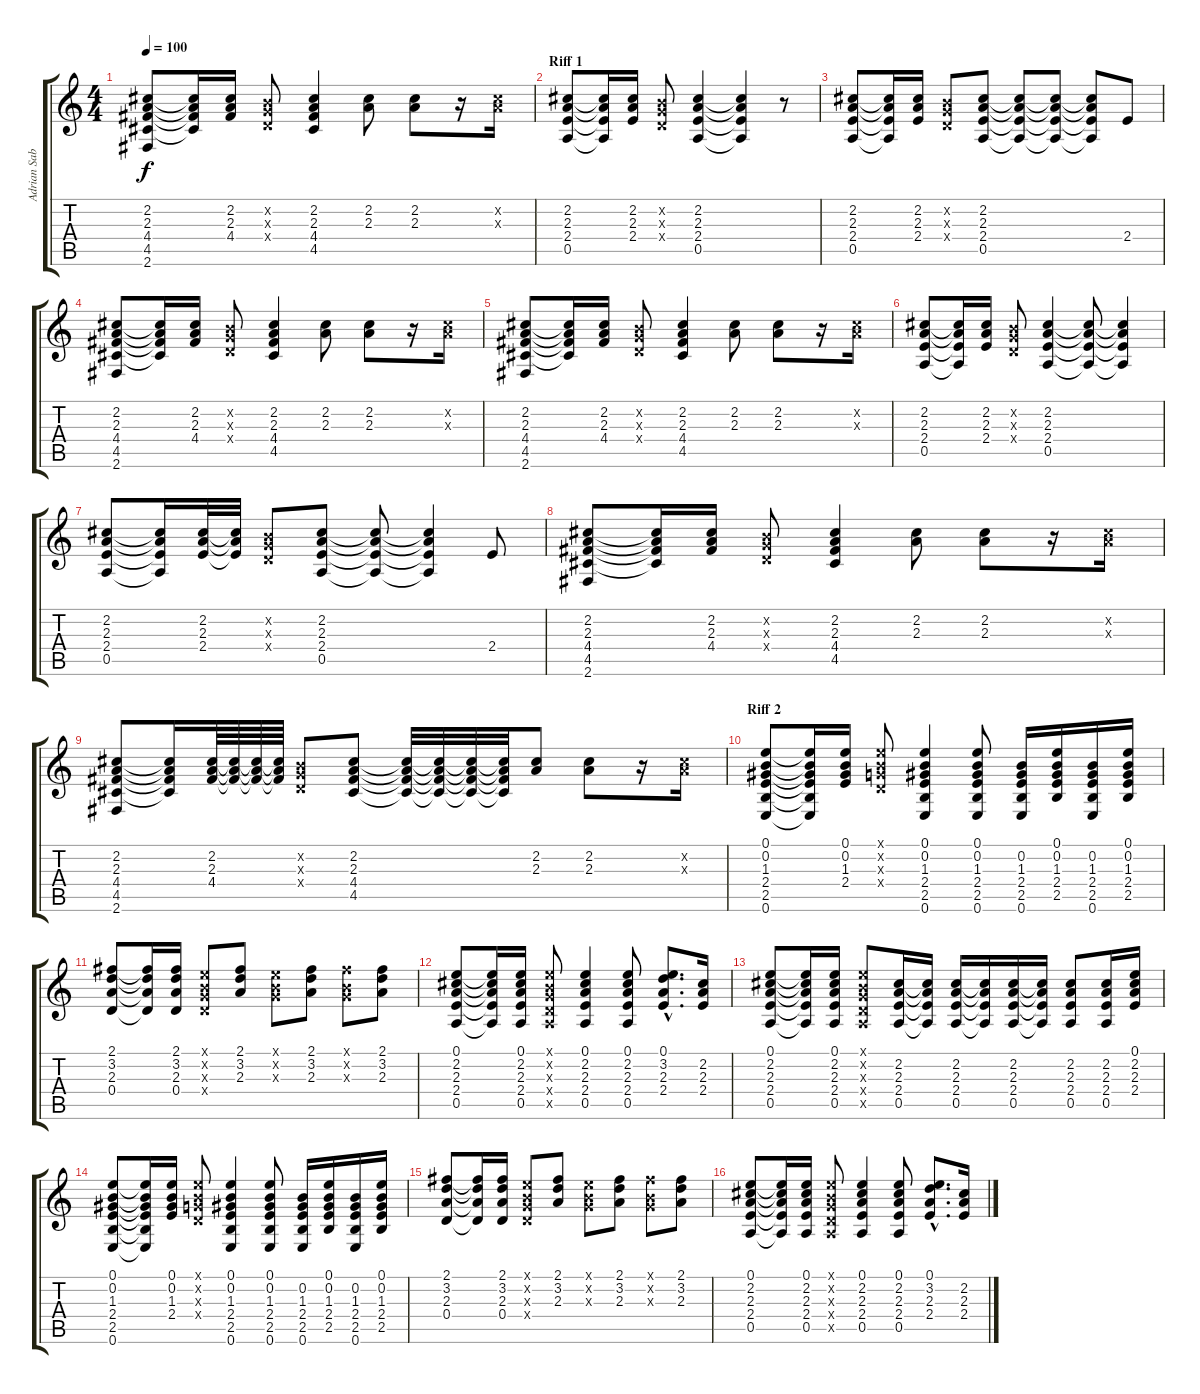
\track ("Adrian Sabbath" "Adrian Sab") {instrument acousticguitarsteel}
\staff {score tabs}
\tuning (E4 B3 G3 D3 A2 E2) {hide}
\ts (4 4)
\tempo 100
\clef g2
\ks c
(2.2 2.3 4.4 4.5 2.6).8{dy f} (2.2{t} 2.3{t} 4.4{t} 4.5{t}).16 (2.2 2.3 4.4).16 (0.2{x} 0.3{x} 0.4{x}).8 (2.2 2.3 4.4 4.5).4 (2.2 2.3).8 (2.2 2.3).8 r.16 (2.2{x} 2.3{x}).16 |
\section ("" "Riff 1")
(2.2 2.3 2.4 0.5).8 (2.2{t} 2.3{t} 2.4{t} 0.5{t}).16 (2.2 2.3 2.4).16 (0.2{x} 0.3{x} 0.4{x}).8 (2.2 2.3 2.4 0.5).4 (2.2{t} 2.3{t} 2.4{t} 0.5{t}).4 r.8 |
(2.2 2.3 2.4 0.5).8 (2.2{t} 2.3{t} 2.4{t} 0.5{t}).16 (2.2 2.3 2.4).16 (0.2{x} 0.3{x} 0.4{x}).8 (2.2 2.3 2.4 0.5).8 (2.2{t} 2.3{t} 2.4{t} 0.5{t}).8 (2.2{t} 2.3{t} 2.4{t} 0.5{t}).8 (2.2{t} 2.3{t} 2.4{t} 0.5{t}).8 2.4.8 |
(2.2 2.3 4.4 4.5 2.6).8 (2.2{t} 2.3{t} 4.4{t} 4.5{t}).16 (2.2 2.3 4.4).16 (0.2{x} 0.3{x} 0.4{x}).8 (2.2 2.3 4.4 4.5).4 (2.2 2.3).8 (2.2 2.3).8 r.16 (2.2{x} 2.3{x}).16 |
(2.2 2.3 4.4 4.5 2.6).8 (2.2{t} 2.3{t} 4.4{t} 4.5{t}).16 (2.2 2.3 4.4).16 (0.2{x} 0.3{x} 0.4{x}).8 (2.2 2.3 4.4 4.5).4 (2.2 2.3).8 (2.2 2.3).8 r.16 (2.2{x} 2.3{x}).16 |
(2.2 2.3 2.4 0.5).8 (2.2{t} 2.3{t} 2.4{t} 0.5{t}).16 (2.2 2.3 2.4).16 (0.2{x} 0.3{x} 0.4{x}).8 (2.2 2.3 2.4 0.5).4 (2.2{t} 2.3{t} 2.4{t} 0.5{t}).8 (2.2{t} 2.3{t} 2.4{t} 0.5{t}).4 |
(2.2 2.3 2.4 0.5).8 (2.2{t} 2.3{t} 2.4{t} 0.5{t}).16 (2.2 2.3 2.4).32 (2.2{t} 2.3{t} 2.4{t}).32 (0.2{x} 0.3{x} 0.4{x}).8 (2.2 2.3 2.4 0.5).8 (2.2{t} 2.3{t} 2.4{t} 0.5{t}).8 (2.2{t} 2.3{t} 2.4{t} 0.5{t}).4 2.4.8 |
(2.2 2.3 4.4 4.5 2.6).8 (2.2{t} 2.3{t} 4.4{t} 4.5{t}).16 (2.2 2.3 4.4).16 (0.2{x} 0.3{x} 0.4{x}).8 (2.2 2.3 4.4 4.5).4 (2.2 2.3).8 (2.2 2.3).8 r.16 (2.2{x} 2.3{x}).16 |
(2.2 2.3 4.4 4.5 2.6).8 (2.2{t} 2.3{t} 4.4{t} 4.5{t}).16 (2.2 2.3 4.4).64 (2.2{t} 2.3{t} 4.4{t}).64 (2.2{t} 2.3{t} 4.4{t}).64 (2.2{t} 2.3{t} 4.4{t}).64 (0.2{x} 0.3{x} 0.4{x}).8 (2.2 2.3 4.4 4.5).8 (2.2{t} 2.3{t} 4.4{t} 4.5{t}).32 (2.2{t} 2.3{t} 4.4{t} 4.5{t}).32 (2.2{t} 2.3{t} 4.4{t} 4.5{t}).32 (2.2{t} 2.3{t} 4.4{t} 4.5{t}).32 (2.2 2.3).8 (2.2 2.3).8 r.16 (2.2{x} 2.3{x}).16 |
\section ("" "Riff 2")
(0.1 0.2 1.3 2.4 2.5 0.6).8 (0.1{t} 0.2{t} 1.3{t} 2.4{t} 2.5{t} 0.6{t}).16 (0.1 0.2 1.3 2.4).16 (0.1{x} 0.2{x} 0.3{x} 0.4{x}).8 (0.1 0.2 1.3 2.4 2.5 0.6).4 (0.1 0.2 1.3 2.4 2.5 0.6).8 (0.2 1.3 2.4 2.5 0.6).16 (0.1 0.2 1.3 2.4 2.5).16 (0.2 1.3 2.4 2.5 0.6).16 (0.1 0.2 1.3 2.4 2.5).16 |
(2.1 3.2 2.3 0.4).8 (2.1{t} 3.2{t} 2.3{t} 0.4{t}).16 (2.1 3.2 2.3 0.4).16 (0.1{x} 0.2{x} 0.3{x} 0.4{x}).8 (2.1 3.2 2.3).8 (0.1{x} 0.2{x} 0.3{x}).8 (2.1 3.2 2.3).8 (2.1{x} 0.2{x} 0.3{x}).8 (2.1 3.2 2.3).8 |
(0.1 2.2 2.3 2.4 0.5).8 (0.1{t} 2.2{t} 2.3{t} 2.4{t} 0.5{t}).16 (0.1 2.2 2.3 2.4 0.5).16 (0.1{x} 0.2{x} 0.3{x} 0.4{x} 0.5{x}).8 (0.1 2.2 2.3 2.4 0.5).4 (0.1 2.2 2.3 2.4 0.5).8 (0.1{hac} 3.2{hac} 2.3{hac} 2.4{hac}).8{d} (2.2 2.3 2.4).16 |
(0.1 2.2 2.3 2.4 0.5).8 (0.1{t} 2.2{t} 2.3{t} 2.4{t} 0.5{t}).16 (0.1 2.2 2.3 2.4 0.5).16 (0.1{x} 0.2{x} 0.3{x} 0.4{x} 0.5{x}).8 (2.2 2.3 2.4 0.5).16 (2.2{t} 2.3{t} 2.4{t} 0.5{t}).16 (2.2 2.3 2.4 0.5).16 (2.2{t} 2.3{t} 2.4{t} 0.5{t}).16 (2.2 2.3 2.4 0.5).16 (2.2{t} 2.3{t} 2.4{t} 0.5{t}).16 (2.2 2.3 2.4 0.5).8 (2.2 2.3 2.4 0.5).16 (0.1 2.2 2.3 2.4).16 |
(0.1 0.2 1.3 2.4 2.5 0.6).8 (0.1{t} 0.2{t} 1.3{t} 2.4{t} 2.5{t} 0.6{t}).16 (0.1 0.2 1.3 2.4).16 (0.1{x} 0.2{x} 0.3{x} 0.4{x}).8 (0.1 0.2 1.3 2.4 2.5 0.6).4 (0.1 0.2 1.3 2.4 2.5 0.6).8 (0.2 1.3 2.4 2.5 0.6).16 (0.1 0.2 1.3 2.4 2.5).16 (0.2 1.3 2.4 2.5 0.6).16 (0.1 0.2 1.3 2.4 2.5).16 |
(2.1 3.2 2.3 0.4).8 (2.1{t} 3.2{t} 2.3{t} 0.4{t}).16 (2.1 3.2 2.3 0.4).16 (0.1{x} 0.2{x} 0.3{x} 0.4{x}).8 (2.1 3.2 2.3).8 (0.1{x} 0.2{x} 0.3{x}).8 (2.1 3.2 2.3).8 (2.1{x} 0.2{x} 0.3{x}).8 (2.1 3.2 2.3).8 |
(0.1 2.2 2.3 2.4 0.5).8 (0.1{t} 2.2{t} 2.3{t} 2.4{t} 0.5{t}).16 (0.1 2.2 2.3 2.4 0.5).16 (0.1{x} 0.2{x} 0.3{x} 0.4{x} 0.5{x}).8 (0.1 2.2 2.3 2.4 0.5).4 (0.1 2.2 2.3 2.4 0.5).8 (0.1{hac} 3.2{hac} 2.3{hac} 2.4{hac}).8{d} (2.2 2.3 2.4).16
